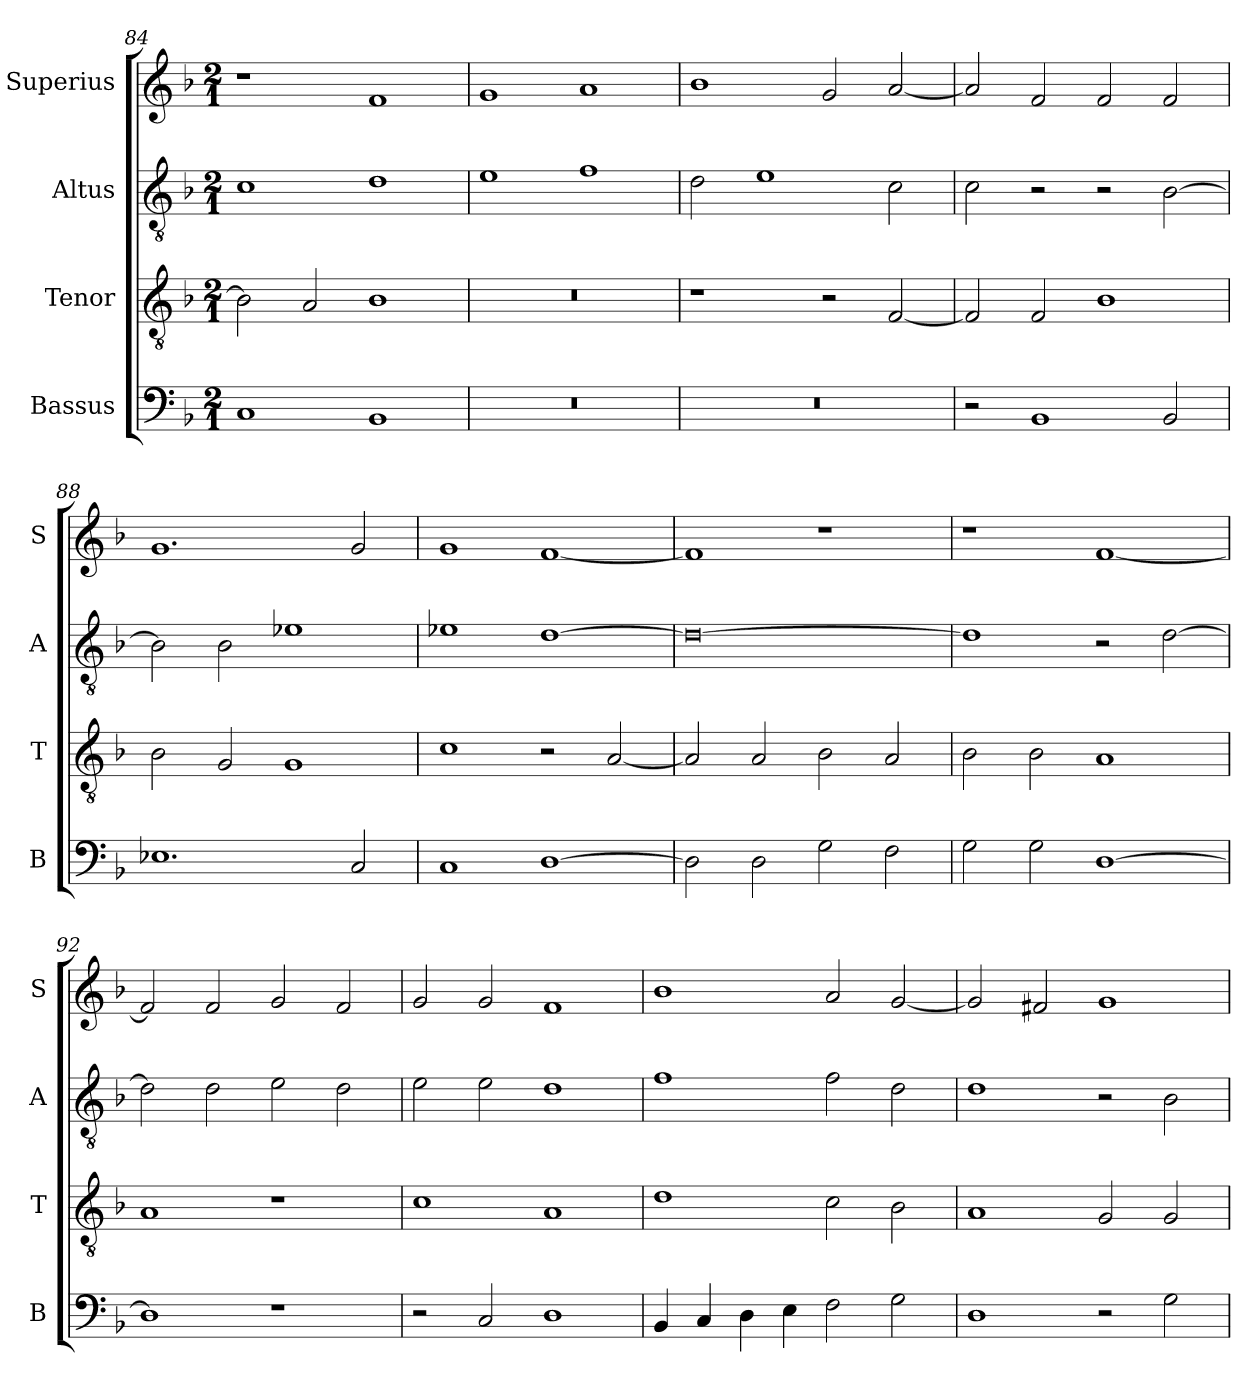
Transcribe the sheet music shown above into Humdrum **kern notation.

**kern	**kern	**kern	**kern
*part4	*part3	*part2	*part1
*staff4	*staff3	*staff2	*staff1
*I"Bassus	*I"Tenor	*I"Altus	*I"Superius
*I'B	*I'T	*I'A	*I'S
*clefF4	*clefGv2	*clefGv2	*clefG2
*k[b-]	*k[b-]	*k[b-]	*k[b-]
*F:	*F:	*F:	*F:
*M2/1	*M2/1	*M2/1	*M2/1
=84	=84	=84	=84
1C	2B-]	1c	1r
.	2A	.	.
1BB-	1B-	1d	1f
=85	=85	=85	=85
0r	0r	1e	1g
.	.	1f	1a
=86	=86	=86	=86
0r	1r	2d	1b-
.	.	1e	.
.	2r	.	2g
.	[2F	2c	[2a
=87	=87	=87	=87
2r	2F]	2c	2a]
1BB-	2F	2r	2f
.	1B-	2r	2f
2BB-	.	[2B-	2f
=88	=88	=88	=88
1.E-X	2B-	2B-]	1.g
.	2G	2B-	.
.	1G	1e-X	.
2C	.	.	2g
=89	=89	=89	=89
1C	1c	1e-X	1g
[1D	2r	[1d	[1f
.	[2A	.	.
=90	=90	=90	=90
2D]	2A]	0d_	1f]
2D	2A	.	.
2G	2B-	.	1r
2F	2A	.	.
=91	=91	=91	=91
2G	2B-	1d]	1r
2G	2B-	.	.
[1D	1A	2r	[1f
.	.	[2d	.
=92	=92	=92	=92
1D]	1A	2d]	2f]
.	.	2d	2f
1r	1r	2e	2g
.	.	2d	2f
=93	=93	=93	=93
2r	1c	2e	2g
2C	.	2e	2g
1D	1A	1d	1f
=94	=94	=94	=94
4BB-	1d	1f	1b-
4C	.	.	.
4D	.	.	.
4E	.	.	.
2F	2c	2f	2a
2G	2B-	2d	[2g
=95	=95	=95	=95
1D	1A	1d	2g]
.	.	.	2f#X
2r	2G	2r	1g
2G	2G	2B-	.
=	=	=	=
*-	*-	*-	*-
